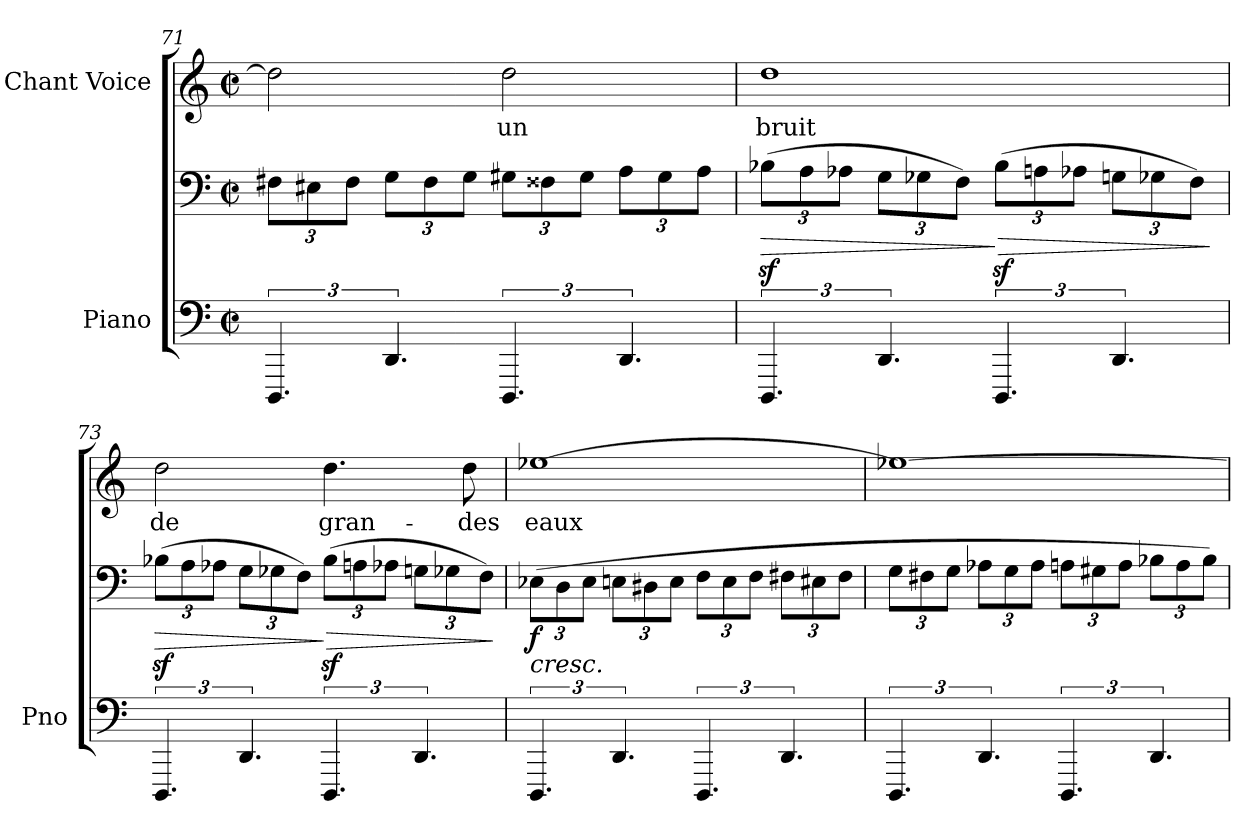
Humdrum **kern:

**kern	**kern	**dynam	**kern	**text
*part2	*part2	*part2	*part1	*part1
*staff3	*staff2	*staff2/3	*staff1	*staff1
*I"Piano	*	*	*I"Chant Voice	*
*I'Pno	*	*	*	*
!!LO:LB:g=z
*clefF4	*clefF4	*	*clefG2	*
*k[]	*k[]	*	*k[]	*
*M2/2	*M2/2	*	*M2/2	*
*met(c|)	*met(c|)	*	*met(c|)	*
*	*Xbrackettup	*	*	*
=71	=71	=71	=71	=71
6.DDD/	12F#X\L	.	2dd\]	.
.	12E#X\	.	.	.
.	12F#\J	.	.	.
6.DD/	12G\L	.	.	.
.	12F#\	.	.	.
.	12G\J	.	.	.
!	!	!	!	!LO:LY:b
6.DDD/	12G#X\L	.	2dd\	un
.	12F##X\	.	.	.
.	12G#\J	.	.	.
6.DD/	12A\L	.	.	.
.	12G#\	.	.	.
.	12A\J	.	.	.
=72	=72	=72	=72	=72
!	!	!LO:HP:b	!	!LO:LY:b
6.DDD/	(12B-Xz<\L	>	1dd	bruit
.	12A\	.	.	.
.	12A-X\J	.	.	.
6.DD/	12G\L	.	.	.
.	12G-X\	.	.	.
.	12F\J)	.	.	.
!	!	!LO:HP:n=1:b	!	!
6.DDD/	(12B-z<\L	] >	.	.
.	12An\	.	.	.
.	12A-X\J	.	.	.
6.DD/	12Gn\L	.	.	.
.	12G-X\	.	.	.
.	12F\J)	.	.	.
.	.	]	.	.
=73	=73	=73	=73	=73
!	!	!LO:HP:b	!	!LO:LY:b
6.DDD/	(12B-Xz<\L	>	2dd\	de
.	12A\	.	.	.
.	12A-X\J	.	.	.
6.DD/	12G\L	.	.	.
.	12G-X\	.	.	.
.	12F\J)	.	.	.
!	!	!LO:HP:n=1:b	!	!LO:LY:b
6.DDD/	(12B-z<\L	] >	4.dd\	gran-
.	12An\	.	.	.
.	12A-X\J	.	.	.
6.DD/	12Gn\L	.	.	.
.	12G-X\	.	.	.
!	!	!	!	!LO:LY:b
.	.	.	8dd\	-des
.	12F\J)	.	.	.
.	.	]	.	.
!!LO:PB:g=z
=74	=74	=74	=74	=74
!	!LO:TX:b:i:t=cresc.	!	!	!
!	!	!LO:DY:b	!	!LO:LY:b
6.DDD/	(12E-X\L	f	[1ee-X	eaux
.	12D\	.	.	.
.	12E-\J	.	.	.
6.DD/	12En\L	.	.	.
.	12D#X\	.	.	.
.	12E\J	.	.	.
6.DDD/	12F\L	.	.	.
.	12E\	.	.	.
.	12F\J	.	.	.
6.DD/	12F#X\L	.	.	.
.	12E#X\	.	.	.
.	12F#\J	.	.	.
=75	=75	=75	=75	=75
6.DDD/	12G\L	.	1ee-X_	.
.	12F#X\	.	.	.
.	12G\J	.	.	.
6.DD/	12A-X\L	.	.	.
.	12G\	.	.	.
.	12A-\J	.	.	.
6.DDD/	12An\L	.	.	.
.	12G#X\	.	.	.
.	12A\J	.	.	.
6.DD/	12B-X\L	.	.	.
.	12A\	.	.	.
.	12B-\J)	.	.	.
=	=	=	=	=
*-	*-	*-	*-	*-
